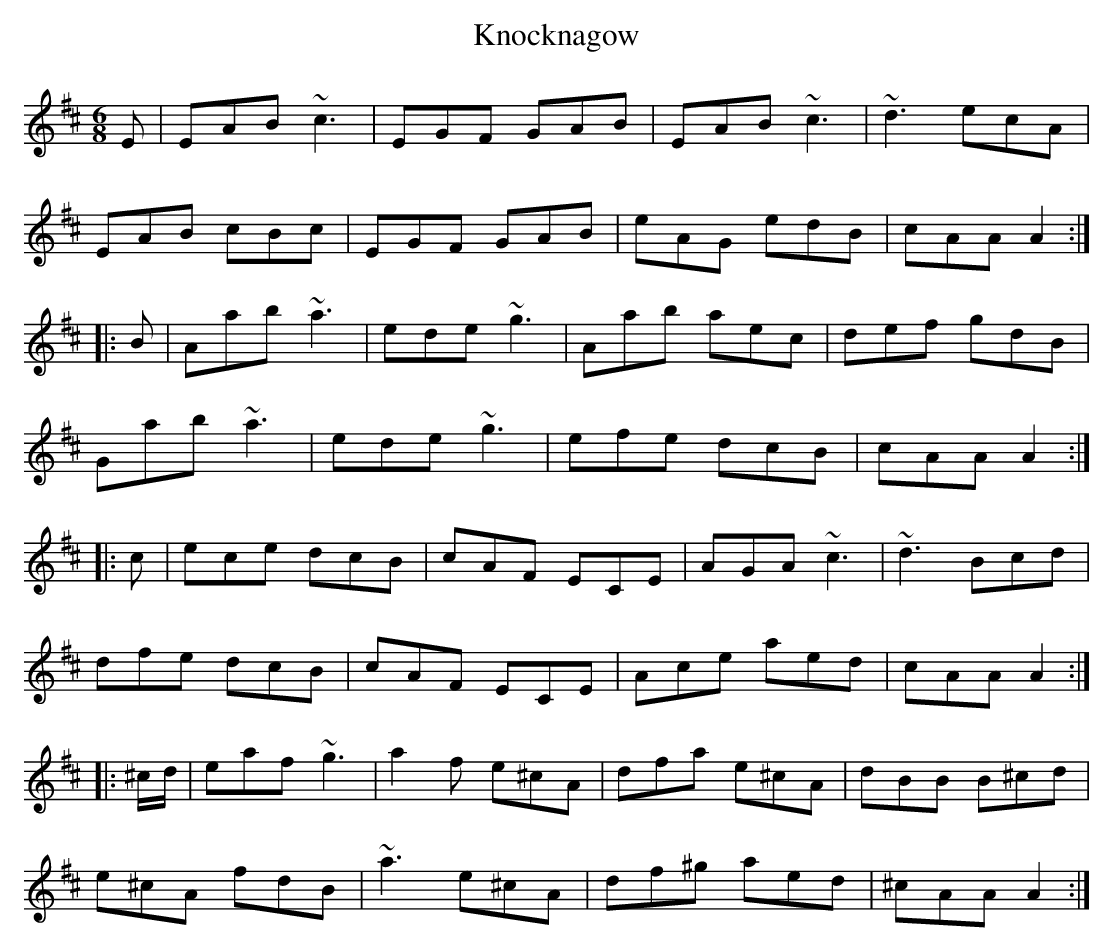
X:1
T:Knocknagow
M:6/8
L:1/8
K:AMix
E|EAB ~c3|EGF GAB|EAB ~c3|~d3 ecA|!
EAB cBc|EGF GAB|eAG edB|cAA A2:|!
|:B|Aab ~a3|ede ~g3|Aab aec|def gdB|!
Gab ~a3|ede ~g3|efe dcB|cAA A2:|!
|:c|ece dcB|cAF ECE|AGA ~c3|~d3 Bcd|!
dfe dcB|cAF ECE|Ace aed|cAA A2:|!
|:^c/d/|eaf ~g3|a2f e^cA|dfa e^cA|dBB B^cd|!
e^cA fdB|~a3 e^cA|df^g aed|^cAA A2:|!
